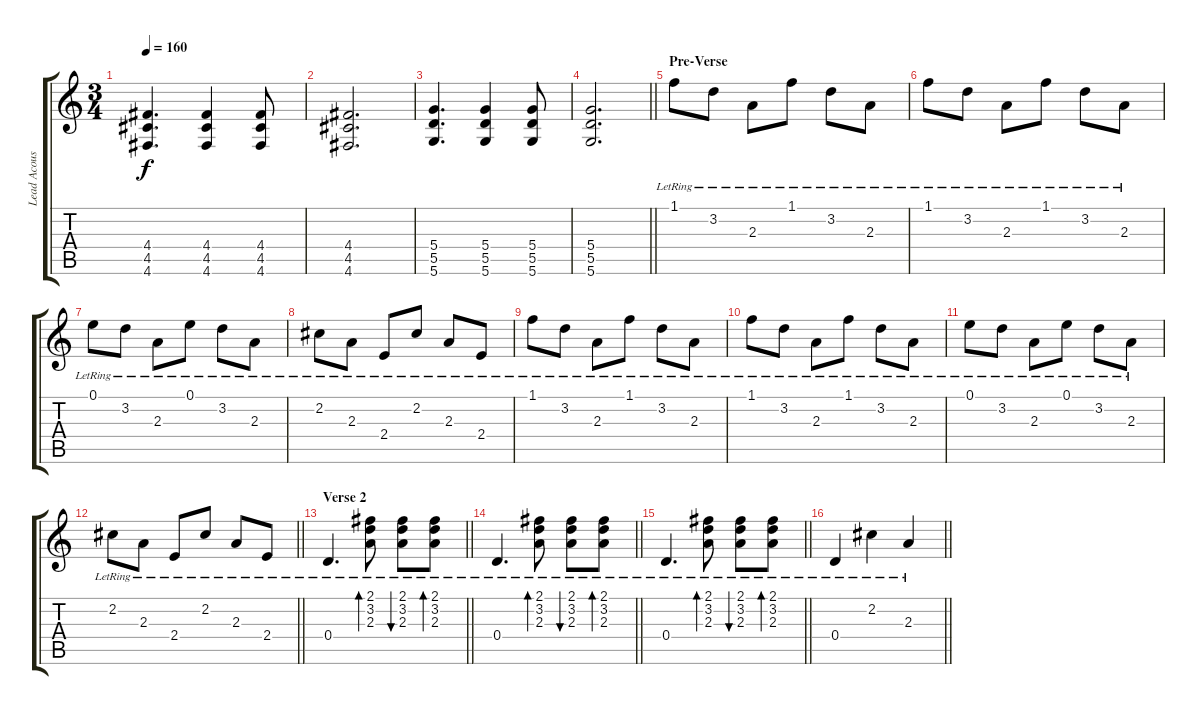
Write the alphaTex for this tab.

\track ("Lead Acoustic/Rhythm Distortion Guitar" "Lead Acous") {instrument acousticguitarsteel}
\staff {score tabs}
\tuning (E4 B3 G3 D3 A2 D2) {hide}
\ts (3 4)
\tempo 160
\clef g2
\ks c
(4.4 4.5 4.6).4{d dy f} (4.4 4.5 4.6).4 (4.4 4.5 4.6).8 |
(4.4 4.5 4.6).2{d} |
(5.4 5.5 5.6).4{d} (5.4 5.5 5.6).4 (5.4 5.5 5.6).8 |
\barLineRight lightlight
(5.4 5.5 5.6).2{d} |
\section ("" "Pre-Verse")
1.1{lr}.8{instrument acousticguitarsteel} 3.2{lr}.8 2.3{lr}.8 1.1{lr}.8 3.2{lr}.8 2.3{lr}.8 |
1.1{lr}.8 3.2{lr}.8 2.3{lr}.8 1.1{lr}.8 3.2{lr}.8 2.3{lr}.8 |
0.1{lr}.8 3.2{lr}.8 2.3{lr}.8 0.1{lr}.8 3.2{lr}.8 2.3{lr}.8 |
2.2{lr}.8 2.3{lr}.8 2.4{lr}.8 2.2{lr}.8 2.3{lr}.8 2.4{lr}.8 |
1.1{lr}.8 3.2{lr}.8 2.3{lr}.8 1.1{lr}.8 3.2{lr}.8 2.3{lr}.8 |
1.1{lr}.8 3.2{lr}.8 2.3{lr}.8 1.1{lr}.8 3.2{lr}.8 2.3{lr}.8 |
0.1{lr}.8 3.2{lr}.8 2.3{lr}.8 0.1{lr}.8 3.2{lr}.8 2.3{lr}.8 |
\barLineRight lightlight
2.2{lr}.8 2.3{lr}.8 2.4{lr}.8 2.2{lr}.8 2.3{lr}.8 2.4{lr}.8 |
\section ("" "Verse 2")
\barLineRight lightlight
0.4{lr}.4{d volume 6} (2.1{lr} 3.2{lr} 2.3{lr}).8{bd 60} (2.1{lr} 3.2{lr} 2.3{lr}).8{bu 60} (2.1{lr} 3.2{lr} 2.3{lr}).8{bd 60} |
\barLineRight lightlight
0.4{lr}.4{d} (2.1{lr} 3.2{lr} 2.3{lr}).8{bd 60} (2.1{lr} 3.2{lr} 2.3{lr}).8{bu 60} (2.1{lr} 3.2{lr} 2.3{lr}).8{bd 60} |
\barLineRight lightlight
0.4{lr}.4{d} (2.1{lr} 3.2{lr} 2.3{lr}).8{bd 60} (2.1{lr} 3.2{lr} 2.3{lr}).8{bu 60} (2.1{lr} 3.2{lr} 2.3{lr}).8{bd 60} |
\barLineRight lightlight
0.4{lr}.4 2.2{lr}.4 2.3{lr}.4
